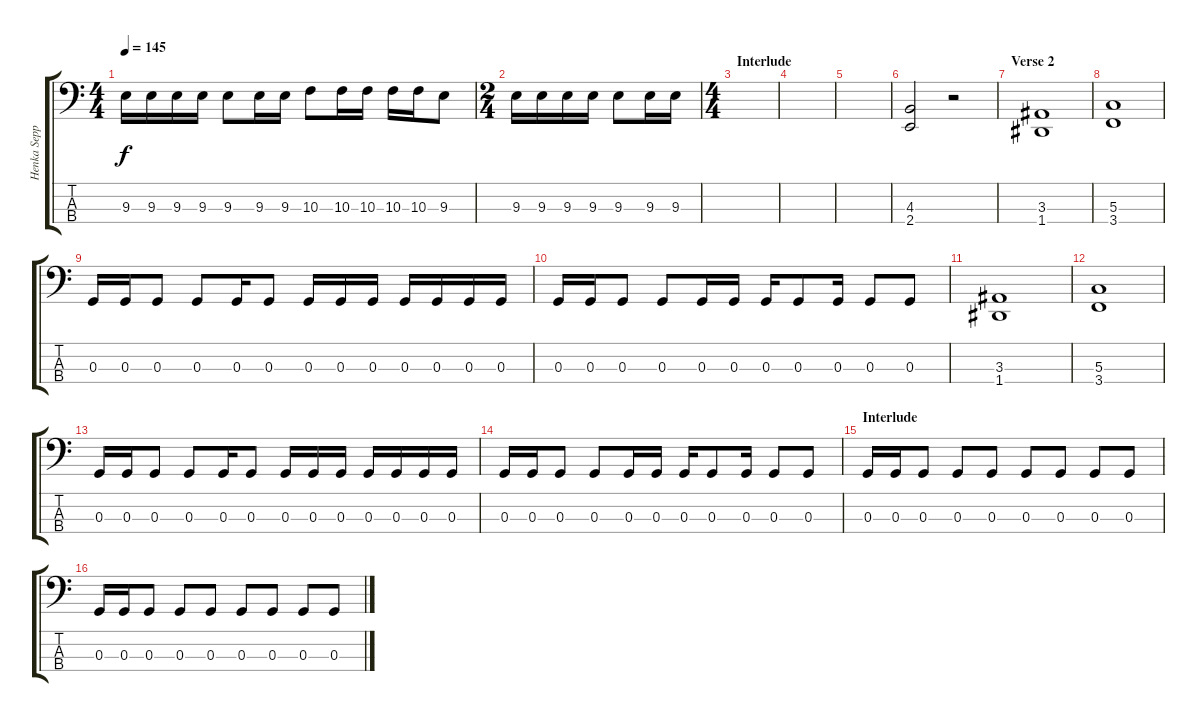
\track ("Henka Seppäla" "Henka Sepp") {instrument electricbasspick}
\staff {score tabs}
\tuning (F2 C2 G1 D1) {hide}
\ts (4 4)
\tempo 145
\clef f4
\ks c
9.3.16{dy f} 9.3.16 9.3.16 9.3.16 9.3.8 9.3.16 9.3.16 10.3.8 10.3.16 10.3.16 10.3.16 10.3.16 9.3.8 |
\ts (2 4)
9.3.16 9.3.16 9.3.16 9.3.16 9.3.8 9.3.16 9.3.16 |
\ts (4 4)
\section ("" "Interlude")
|
|
|
(4.3 2.4).2 r.2 |
\section ("" "Verse 2")
(3.3 1.4).1 |
(5.3 3.4).1 |
0.3.16 0.3.16 0.3.8 0.3.8 0.3.16 0.3.8 0.3.16 0.3.16 0.3.16 0.3.16 0.3.16 0.3.16 0.3.16 |
0.3.16 0.3.16 0.3.8 0.3.8 0.3.16 0.3.16 0.3.16 0.3.8 0.3.16 0.3.8 0.3.8 |
(3.3 1.4).1 |
(5.3 3.4).1 |
0.3.16 0.3.16 0.3.8 0.3.8 0.3.16 0.3.8 0.3.16 0.3.16 0.3.16 0.3.16 0.3.16 0.3.16 0.3.16 |
0.3.16 0.3.16 0.3.8 0.3.8 0.3.16 0.3.16 0.3.16 0.3.8 0.3.16 0.3.8 0.3.8 |
\section ("" "Interlude")
0.3.16 0.3.16 0.3.8 0.3.8 0.3.8 0.3.8 0.3.8 0.3.8 0.3.8 |
0.3.16 0.3.16 0.3.8 0.3.8 0.3.8 0.3.8 0.3.8 0.3.8 0.3.8
